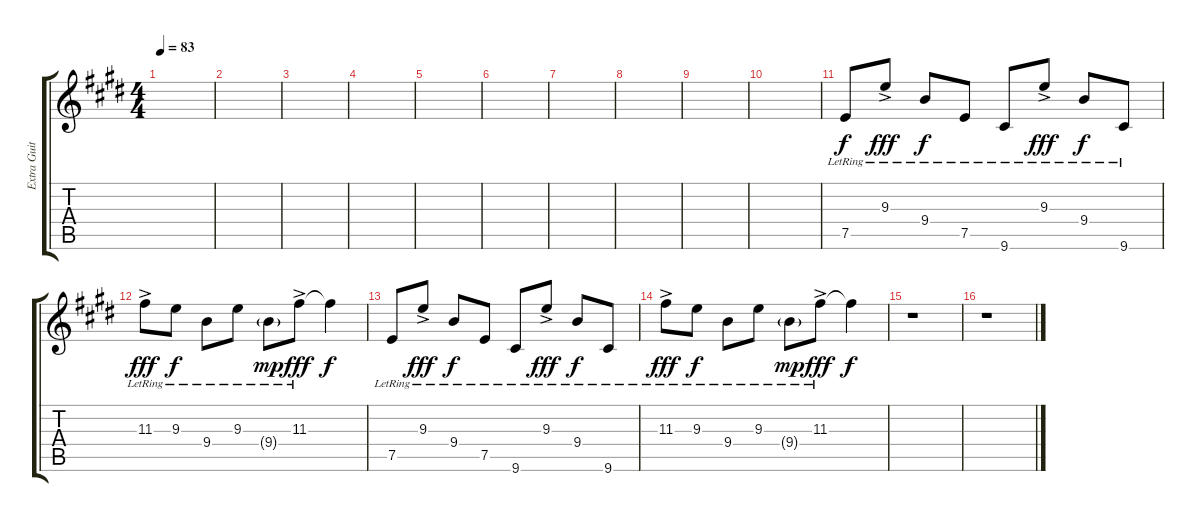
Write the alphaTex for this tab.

\track ("Extra Guitar" "Extra Guit") {instrument electricguitarclean}
\staff {score tabs}
\tuning (E4 B3 G3 D3 A2 E2) {hide}
\ts (4 4)
\tempo 83
\clef g2
\ks e
|
|
\ks c#minor
|
|
|
|
|
|
|
|
7.5{lr}.8 9.3{ac lr}.8{dy fff} 9.4{lr}.8{dy f} 7.5{lr}.8 9.6{lr}.8 9.3{ac lr}.8{dy fff} 9.4{lr}.8{dy f} 9.6{lr}.8 |
11.3{ac lr}.8{dy fff} 9.3{lr}.8{dy f} 9.4{lr}.8 9.3{lr}.8 9.4{g lr}.8{dy mp} 11.3{ac lr}.8{dy fff} 11.3{t}.4{dy f} |
7.5{lr}.8 9.3{ac lr}.8{dy fff} 9.4{lr}.8{dy f} 7.5{lr}.8 9.6{lr}.8 9.3{ac lr}.8{dy fff} 9.4{lr}.8{dy f} 9.6{lr}.8 |
11.3{ac lr}.8{dy fff} 9.3{lr}.8{dy f} 9.4{lr}.8 9.3{lr}.8 9.4{g lr}.8{dy mp} 11.3{ac lr}.8{dy fff} 11.3{t}.4{dy f} |
\ks e
r.1 |
r.1
